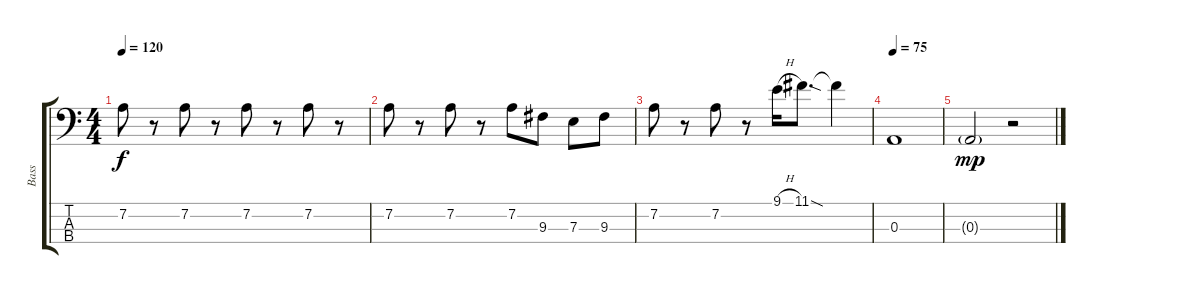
\track ("Bass" "Bass") {instrument electricbassfinger}
\staff {score tabs}
\tuning (G2 D2 A1 E1) {hide}
\ts (4 4)
\tempo 120
\clef f4
\ks c
7.2.8{dy f} r.8 7.2.8 r.8 7.2.8 r.8 7.2.8 r.8 |
7.2.8 r.8 7.2.8 r.8 7.2.8 9.3.8 7.3.8 9.3.8 |
7.2.8 r.8 7.2.8 r.8 9.1{h}.16 11.1{sod}.8{d} 11.1{t}.4 |
\tempo 75
0.3.1 |
0.3{g}.2{dy mp} r.2
